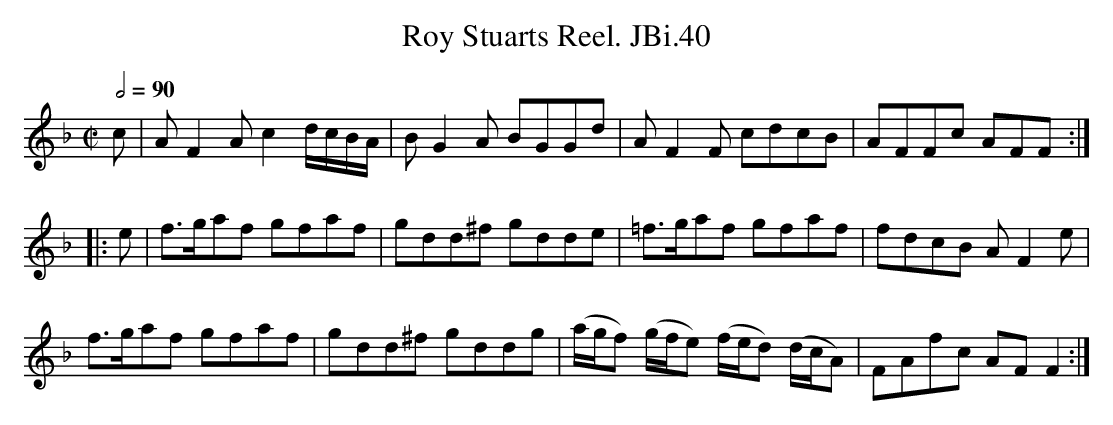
X:1
T:Roy Stuarts Reel. JBi.40
M:C|
L:1/8
Q:1/2=90
K:F
c|AF2Ac2d/c/B/A/|BG2A BGGd|AF2F cdcB|AFFc AFF:|
|:e|f>gaf gfaf|gdd^f gdde|=f>gaf gfaf|fdcB AF2e|
f>gaf gfaf|gdd^f gddg|(a/g/f) (g/f/e) (f/e/d) (d/c/A)|FAfc AFF2:|
